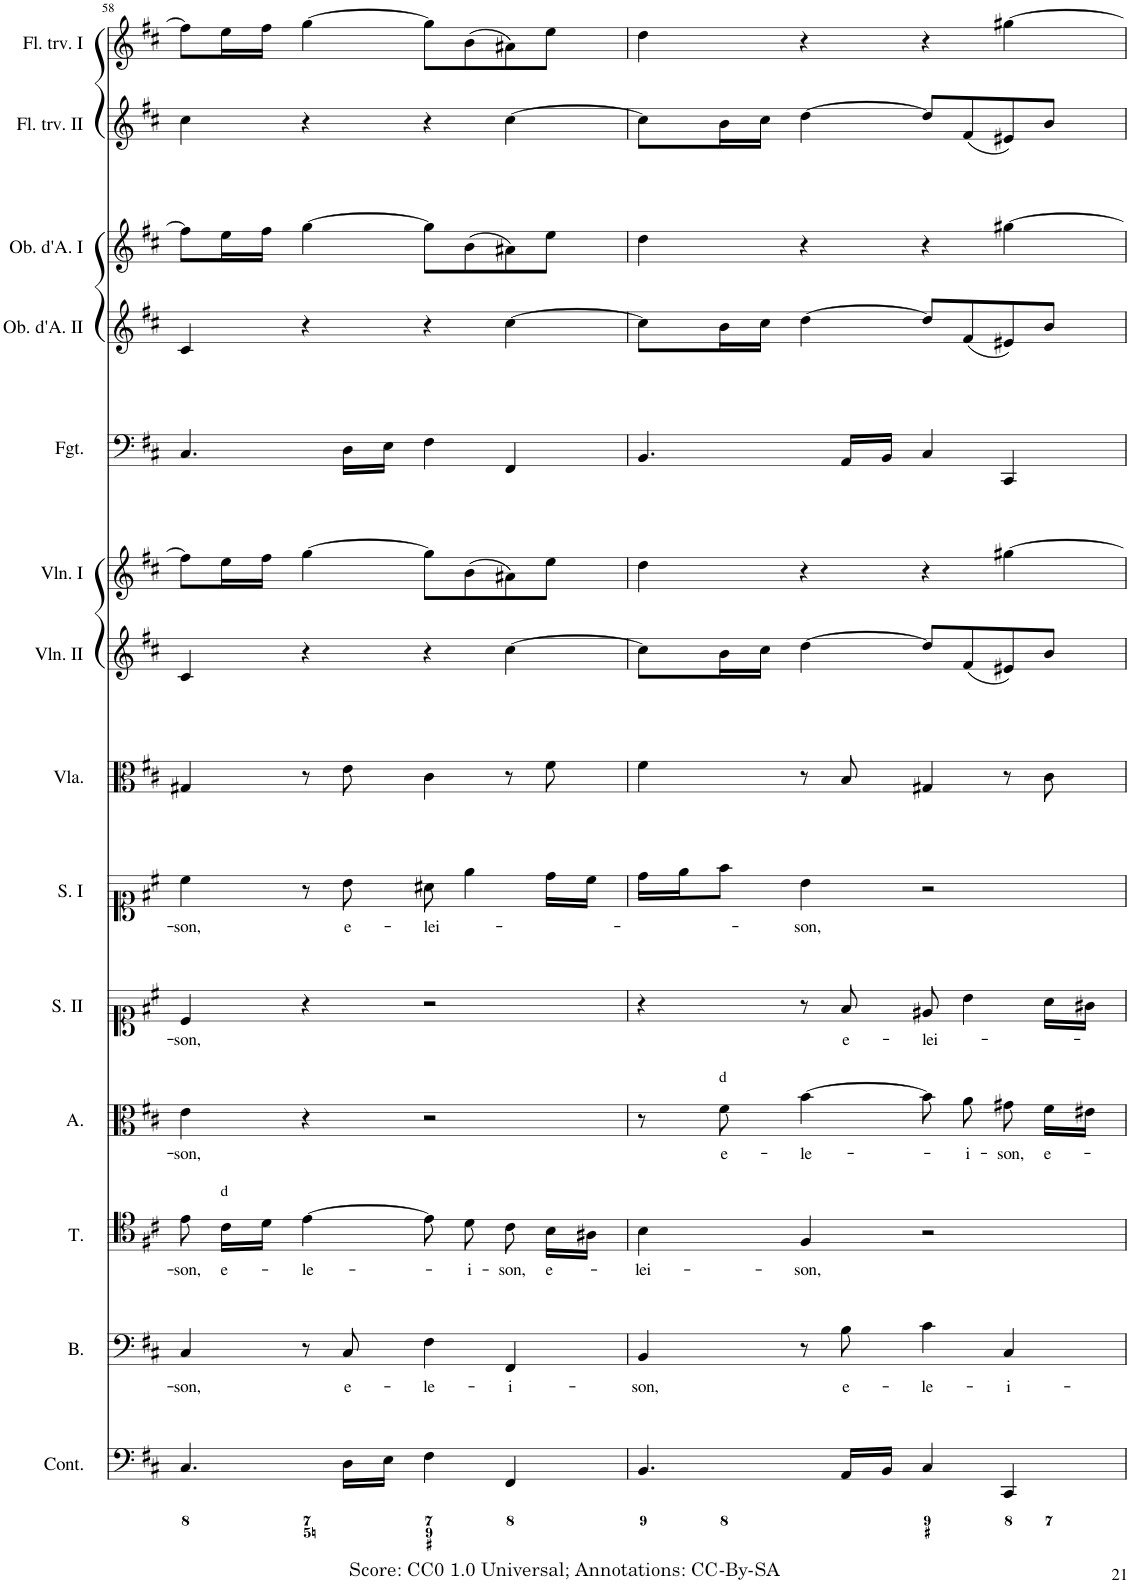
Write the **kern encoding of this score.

**kern	**kern	**kern	**text	**kern	**text	**kern	**text	**kern	**text	**kern	**text	**kern	**kern	**kern	**kern	**kern	**kern	**kern	**kern
*part15	*part14	*part13	*part13	*part12	*part12	*part11	*part11	*part10	*part10	*part9	*part9	*part8	*part7	*part6	*part5	*part4	*part3	*part2	*part1
*staff15	*staff14	*staff13	*staff13	*staff12	*staff12	*staff11	*staff11	*staff10	*staff10	*staff9	*staff9	*staff8	*staff7	*staff6	*staff5	*staff4	*staff3	*staff2	*staff1
*I"Continuo	*I"Continuo	*I"Basso	*	*I"Tenore	*	*I"Alto	*	*I"Soprano II	*	*I"Soprano I	*	*I"Viola	*I"Violino II	*I"Violino I	*I"Fagotto	*I"Oboe d'Amore II	*I"Oboe d'Amore I	*I"Flauto traverso II	*I"Flauto traverso I
*I'Cont.	*I'Cont.	*I'B.	*	*I'T.	*	*I'A.	*	*I'S. II	*	*I'S. I	*	*I'Vla.	*I'Vln. II	*I'Vln. I	*I'Fgt.	*I'Ob. d'A. II	*I'Ob. d'A. I	*I'Fl. trv. II	*I'Fl. trv. I
!!LO:PB:g=z
*clefF4	*clefF4	*clefF4	*	*clefC4	*	*clefC3	*	*clefC1	*	*clefC1	*	*clefC3	*clefG2	*clefG2	*clefF4	*clefG2	*clefG2	*clefG2	*clefG2
*k[f#c#]	*k[f#c#]	*k[f#c#]	*	*k[f#c#]	*	*k[f#c#]	*	*k[f#c#]	*	*k[f#c#]	*	*k[f#c#]	*k[f#c#]	*k[f#c#]	*k[f#c#]	*k[f#c#]	*k[f#c#]	*k[f#c#]	*k[f#c#]
*M4/4	*M4/4	*M4/4	*	*M4/4	*	*M4/4	*	*M4/4	*	*M4/4	*	*M4/4	*M4/4	*M4/4	*M4/4	*M4/4	*M4/4	*M4/4	*M4/4
*met(c)	*met(c)	*met(c)	*	*met(c)	*	*met(c)	*	*met(c)	*	*met(c)	*	*met(c)	*met(c)	*met(c)	*met(c)	*met(c)	*met(c)	*met(c)	*met(c)
=58	=58	=58	=58	=58	=58	=58	=58	=58	=58	=58	=58	=58	=58	=58	=58	=58	=58	=58	=58
!	!	!	!LO:LY:b	!	!LO:LY:b	!	!LO:LY:b	!	!LO:LY:b	!	!LO:LY:b	!	!	!	!	!	!	!	!
4.C#	4.C#/	4C#/	-son,	8e\	-son,	4e\	-son,	4c#/	-son,	4cc#\	-son,	4G#X/	4c#/	8ff#\L]	4.C#/	4c#/	8ff#\L]	4cc#\	8ff#\L]
!	!	!	!	!LO:TX:a:t=d	!	!	!	!	!	!	!	!	!	!	!	!	!	!	!
!	!	!	!	!	!LO:LY:b	!	!	!	!	!	!	!	!	!	!	!	!	!	!
.	.	.	.	16c#\LL	e-	.	.	.	.	.	.	.	.	16ee\L	.	.	16ee\L	.	16ee\L
.	.	.	.	16d\JJ	.	.	.	.	.	.	.	.	.	16ff#\JJ	.	.	16ff#\JJ	.	16ff#\JJ
!	!	!	!	!	!LO:LY:b	!	!	!	!	!	!	!	!	!	!	!	!	!	!
.	.	8r	.	[4e\	-le-	4r	.	4r	.	8r	.	8r	4r	[4gg\	.	4r	[4gg\	4r	[4gg\
!	!	!	!LO:LY:b	!	!	!	!	!	!	!	!LO:LY:b	!	!	!	!	!	!	!	!
16D\LL	16D\LL	8C#/	e-	.	.	.	.	.	.	8b\	e-	8e\	.	.	16D\LL	.	.	.	.
16E\JJ	16E\JJ	.	.	.	.	.	.	.	.	.	.	.	.	.	16E\JJ	.	.	.	.
!	!	!	!LO:LY:b	!	!	!	!	!	!	!	!LO:LY:b	!	!	!	!	!	!	!	!
4F#	4F#\	4F#\	-le-	8e\]	.	2r	.	2r	.	8a#X\	-lei-	4c#\	4r	8gg\L]	4F#\	4r	8gg\L]	4r	8gg\L]
!	!	!	!	!	!LO:LY:b	!	!	!	!	!	!	!	!	!	!	!	!	!	!
.	.	.	.	8d\	-i-	.	.	.	.	4ee\	.	.	.	(8b\	.	.	(8b\	.	(8b\
!	!	!	!LO:LY:b	!	!LO:LY:b	!	!	!	!	!	!	!	!	!	!	!	!	!	!
4FF#	4FF#/	4FF#/	-i-	8c#\	-son,	.	.	.	.	.	.	8r	[4cc#\	8a#X\)	4FF#/	[4cc#\	8a#X\)	[4cc#\	8a#X\)
!	!	!	!	!	!LO:LY:b	!	!	!	!	!	!	!	!	!	!	!	!	!	!
.	.	.	.	16B\LL	e-	.	.	.	.	16dd\LL	.	8f#\	.	8ee\J	.	.	8ee\J	.	8ee\J
.	.	.	.	16A#X\JJ	.	.	.	.	.	16cc#\JJ	.	.	.	.	.	.	.	.	.
=59	=59	=59	=59	=59	=59	=59	=59	=59	=59	=59	=59	=59	=59	=59	=59	=59	=59	=59	=59
!	!	!	!LO:LY:b	!	!LO:LY:b	!	!	!	!	!	!	!	!	!	!	!	!	!	!
4.BB	4.BB/	4BB/	-son,	4B\	-lei-	8r	.	4r	.	16dd\LL	.	4f#\	8cc#\L]	4dd\	4.BB/	8cc#\L]	4dd\	8cc#\L]	4dd\
.	.	.	.	.	.	.	.	.	.	16ee\J	.	.	.	.	.	.	.	.	.
!	!	!	!	!	!	!LO:TX:a:t=d	!	!	!	!	!	!	!	!	!	!	!	!	!
!	!	!	!	!	!	!	!LO:LY:b	!	!	!	!	!	!	!	!	!	!	!	!
.	.	.	.	.	.	8f#\	e-	.	.	8ff#\J	.	.	16b\L	.	.	16b\L	.	16b\L	.
.	.	.	.	.	.	.	.	.	.	.	.	.	16cc#\JJ	.	.	16cc#\JJ	.	16cc#\JJ	.
!	!	!	!	!	!LO:LY:b	!	!LO:LY:b	!	!	!	!LO:LY:b	!	!	!	!	!	!	!	!
.	.	8r	.	4F#/	-son,	[4b\	-le-	8r	.	4b\	-son,	8r	[4dd\	4r	.	[4dd\	4r	[4dd\	4r
!	!	!	!LO:LY:b	!	!	!	!	!	!LO:LY:b	!	!	!	!	!	!	!	!	!	!
16AA/LL	16AA/LL	8B\	e-	.	.	.	.	8f#/	e-	.	.	8B/	.	.	16AA/LL	.	.	.	.
16BB/JJ	16BB/JJ	.	.	.	.	.	.	.	.	.	.	.	.	.	16BB/JJ	.	.	.	.
!	!	!	!LO:LY:b	!	!	!	!	!	!LO:LY:b	!	!	!	!	!	!	!	!	!	!
4C#	4C#/	4c#\	-le-	2r	.	8b\]	.	8e#X/	-lei-	2r	.	4G#X/	8dd/L]	4r	4C#/	8dd/L]	4r	8dd/L]	4r
!	!	!	!	!	!	!	!LO:LY:b	!	!	!	!	!	!	!	!	!	!	!	!
.	.	.	.	.	.	8a\	-i-	4b\	.	.	.	.	(8f#/	.	.	(8f#/	.	(8f#/	.
!	!	!	!LO:LY:b	!	!	!	!LO:LY:b	!	!	!	!	!	!	!	!	!	!	!	!
4CC#	4CC#/	4C#/	-i-	.	.	8g#X\	-son,	.	.	.	.	8r	8e#X/)	[4gg#X\	4CC#/	8e#X/)	[4gg#X\	8e#X/)	[4gg#X\
!	!	!	!	!	!	!	!LO:LY:b	!	!	!	!	!	!	!	!	!	!	!	!
.	.	.	.	.	.	16f#\LL	e-	16a\LL	.	.	.	8c#\	8b/J	.	.	8b/J	.	8b/J	.
.	.	.	.	.	.	16e#X\JJ	.	16g#X\JJ	.	.	.	.	.	.	.	.	.	.	.
=	=	=	=	=	=	=	=	=	=	=	=	=	=	=	=	=	=	=	=
*-	*-	*-	*-	*-	*-	*-	*-	*-	*-	*-	*-	*-	*-	*-	*-	*-	*-	*-	*-
